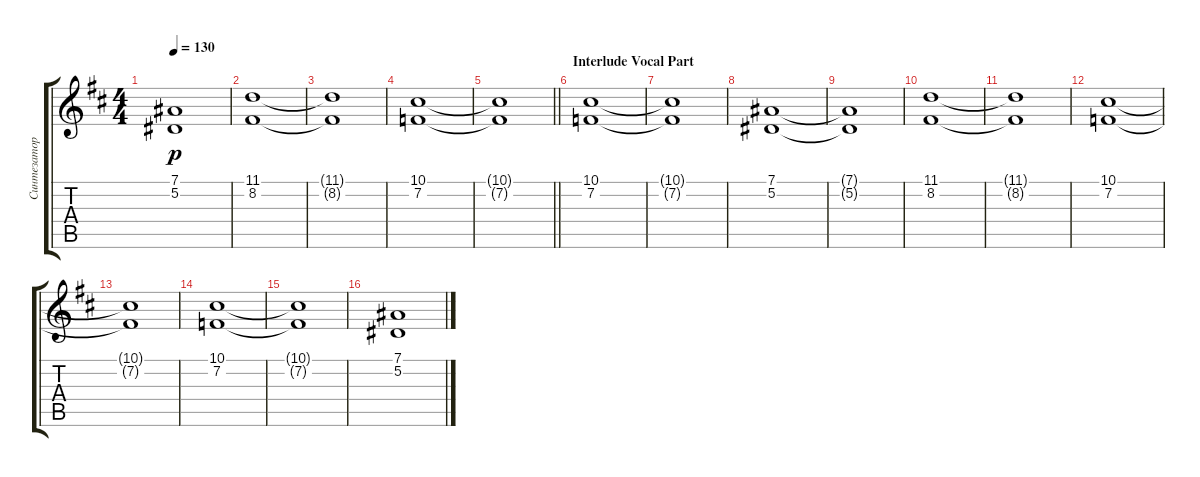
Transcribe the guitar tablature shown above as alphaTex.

\track ("Синтезатор" "Синтезатор") {instrument stringensemble1}
\staff {score tabs}
\tuning (Eb4 Bb3 Gb3 Db3 Ab2 Eb2) {hide}
\ts (4 4)
\tempo 130
\clef g2
\ks bminor
(7.1{t} 5.2{t}).1{dy p} |
(11.1 8.2).1 |
(11.1{t} 8.2{t}).1 |
(10.1 7.2).1 |
\barLineRight lightlight
(10.1{t} 7.2{t}).1 |
\section ("" "Interlude Vocal Part")
(10.1 7.2).1 |
(10.1{t} 7.2{t}).1 |
(7.1 5.2).1 |
(7.1{t} 5.2{t}).1 |
(11.1 8.2).1 |
(11.1{t} 8.2{t}).1 |
(10.1 7.2).1 |
(10.1{t} 7.2{t}).1 |
(10.1 7.2).1 |
(10.1{t} 7.2{t}).1 |
(7.1 5.2).1
